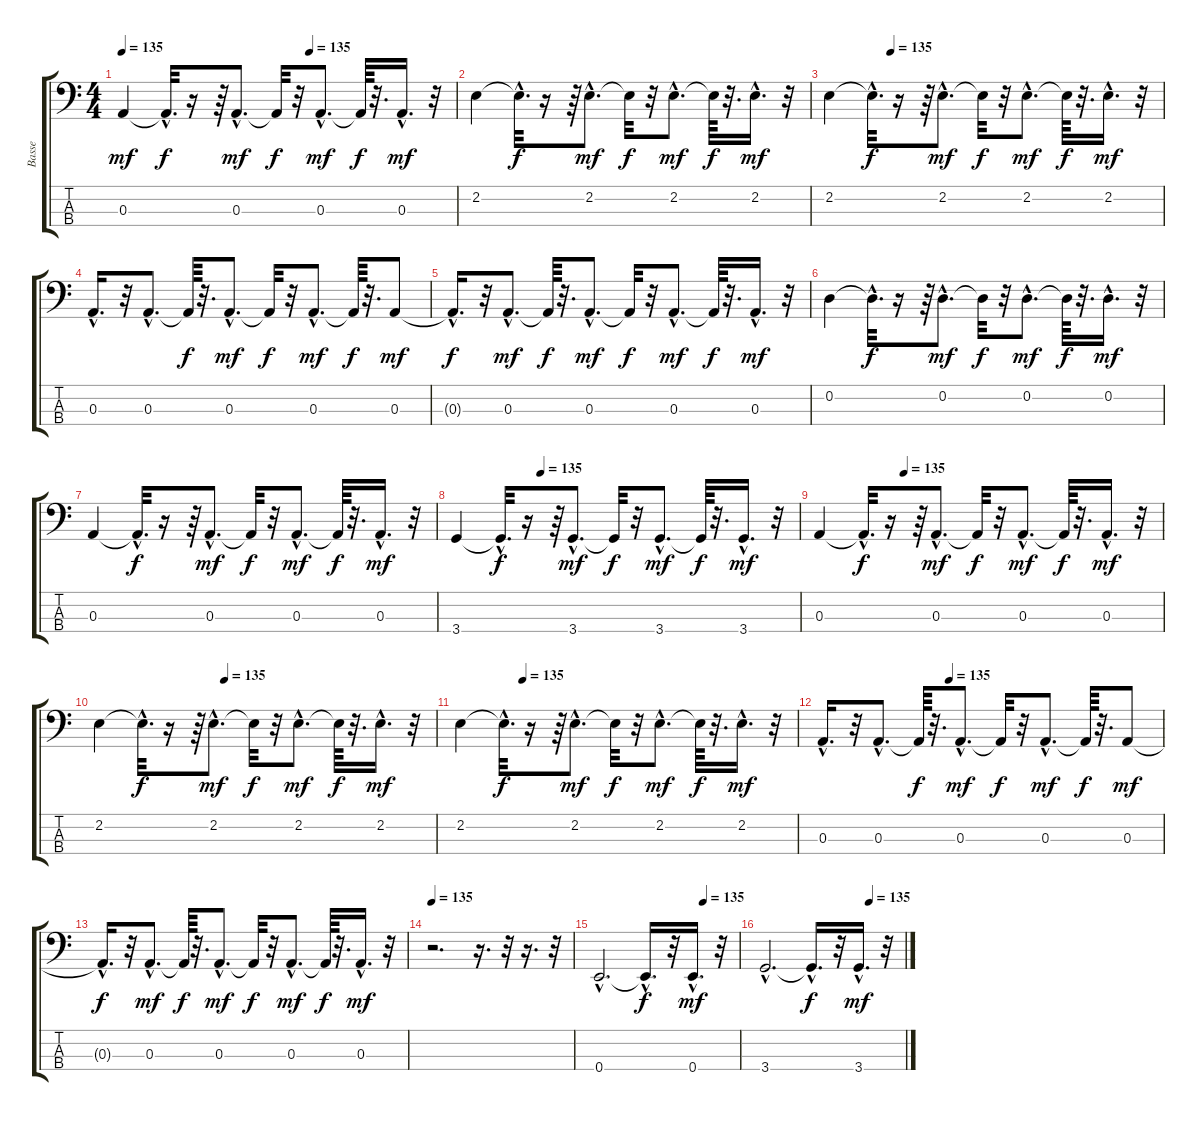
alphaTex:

\track ("Basse" "Basse") {instrument acousticbass}
\staff {score tabs}
\tuning (G2 D2 A1 E1) {hide}
\ts (4 4)
\tempo 135
\tempo (135 0.5625)
\clef f4
\ks c
0.3.4{dy mf} 0.3{hac t}.32{d dy f} r.16 r.64 0.3{hac}.8{d dy mf} 0.3{t}.32{dy f} r.32 0.3{hac}.8{d dy mf} 0.3{t}.64{dy f} r.32{d} 0.3{hac}.16{d dy mf} r.32 |
2.2.4 2.2{hac t}.32{d dy f} r.16 r.64 2.2{hac}.8{d dy mf} 2.2{t}.32{dy f} r.32 2.2{hac}.8{d dy mf} 2.2{t}.64{dy f} r.32{d} 2.2{hac}.16{d dy mf} r.32 |
\tempo (135 0.1875)
2.2.4 2.2{hac t}.32{d dy f} r.16 r.64 2.2{hac}.8{d dy mf} 2.2{t}.32{dy f} r.32 2.2{hac}.8{d dy mf} 2.2{t}.64{dy f} r.32{d} 2.2{hac}.16{d dy mf} r.32 |
0.3{hac}.16{d} r.32 0.3{hac}.8{d} 0.3{t}.64{dy f} r.32{d} 0.3{hac}.8{d dy mf} 0.3{t}.32{dy f} r.32 0.3{hac}.8{d dy mf} 0.3{t}.64{dy f} r.32{d} 0.3.8{dy mf} |
0.3{hac t}.16{d dy f} r.32 0.3{hac}.8{d dy mf} 0.3{t}.64{dy f} r.32{d} 0.3{hac}.8{d dy mf} 0.3{t}.32{dy f} r.32 0.3{hac}.8{d dy mf} 0.3{t}.64{dy f} r.32{d} 0.3{hac}.16{d dy mf} r.32 |
0.2.4 0.2{hac t}.32{d dy f} r.16 r.64 0.2{hac}.8{d dy mf} 0.2{t}.32{dy f} r.32 0.2{hac}.8{d dy mf} 0.2{t}.64{dy f} r.32{d} 0.2{hac}.16{d dy mf} r.32 |
0.3.4 0.3{hac t}.32{d dy f} r.16 r.64 0.3{hac}.8{d dy mf} 0.3{t}.32{dy f} r.32 0.3{hac}.8{d dy mf} 0.3{t}.64{dy f} r.32{d} 0.3{hac}.16{d dy mf} r.32 |
\tempo (135 0.25)
3.4.4 3.4{hac t}.32{d dy f} r.16 r.64 3.4{hac}.8{d dy mf} 3.4{t}.32{dy f} r.32 3.4{hac}.8{d dy mf} 3.4{t}.64{dy f} r.32{d} 3.4{hac}.16{d dy mf} r.32 |
\tempo (135 0.25)
0.3.4 0.3{hac t}.32{d dy f} r.16 r.64 0.3{hac}.8{d dy mf} 0.3{t}.32{dy f} r.32 0.3{hac}.8{d dy mf} 0.3{t}.64{dy f} r.32{d} 0.3{hac}.16{d dy mf} r.32 |
\tempo (135 0.375)
2.2.4 2.2{hac t}.32{d dy f} r.16 r.64 2.2{hac}.8{d dy mf} 2.2{t}.32{dy f} r.32 2.2{hac}.8{d dy mf} 2.2{t}.64{dy f} r.32{d} 2.2{hac}.16{d dy mf} r.32 |
\tempo (135 0.1875)
2.2.4 2.2{hac t}.32{d dy f} r.16 r.64 2.2{hac}.8{d dy mf} 2.2{t}.32{dy f} r.32 2.2{hac}.8{d dy mf} 2.2{t}.64{dy f} r.32{d} 2.2{hac}.16{d dy mf} r.32 |
\tempo (135 0.375)
0.3{hac}.16{d} r.32 0.3{hac}.8{d} 0.3{t}.64{dy f} r.32{d} 0.3{hac}.8{d dy mf} 0.3{t}.32{dy f} r.32 0.3{hac}.8{d dy mf} 0.3{t}.64{dy f} r.32{d} 0.3.8{dy mf} |
0.3{hac t}.16{d dy f} r.32 0.3{hac}.8{d dy mf} 0.3{t}.64{dy f} r.32{d} 0.3{hac}.8{d dy mf} 0.3{t}.32{dy f} r.32 0.3{hac}.8{d dy mf} 0.3{t}.64{dy f} r.32{d} 0.3{hac}.16{d dy mf} r.32 |
\tempo 135
r.2{d} r.16{d} r.32 r.16{d} r.32 |
\tempo (135 0.75)
0.4{hac}.2{d} 0.4{hac t}.16{d dy f} r.32 0.4{hac}.16{d dy mf} r.32 |
\tempo (135 0.75)
3.4{hac}.2{d} 3.4{hac t}.16{d dy f} r.32 3.4{hac}.16{d dy mf} r.32
